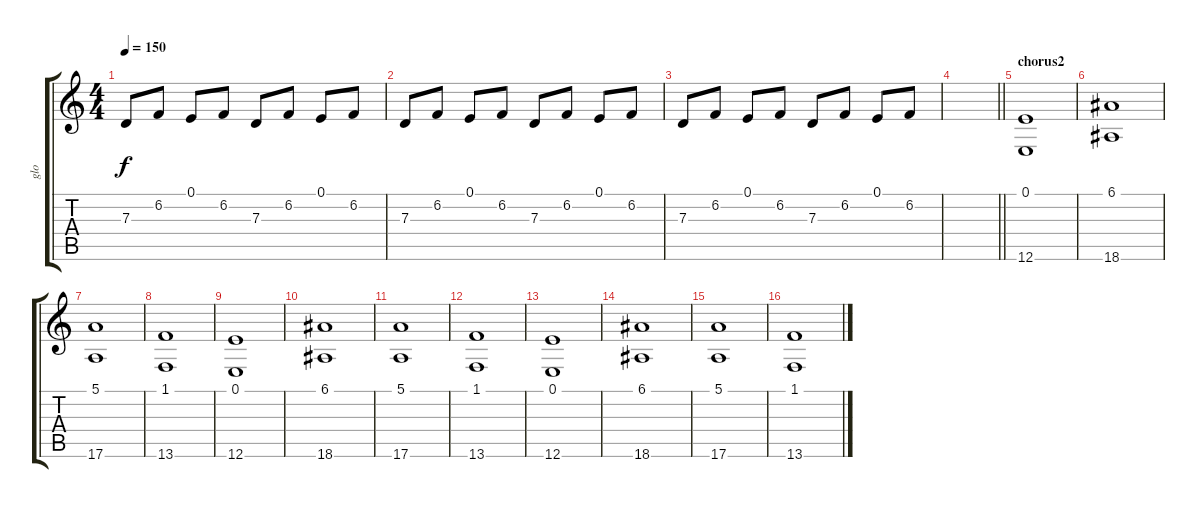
\track ("glo" "glo") {instrument acousticgrandpiano}
\staff {score tabs}
\tuning (E4 B3 G3 D3 A2 E2) {hide}
\ts (4 4)
\tempo 150
\clef g2
\ks c
7.3.8{dy f} 6.2.8 0.1.8 6.2.8 7.3.8 6.2.8 0.1.8 6.2.8 |
7.3.8 6.2.8 0.1.8 6.2.8 7.3.8 6.2.8 0.1.8 6.2.8 |
7.3.8 6.2.8 0.1.8 6.2.8 7.3.8 6.2.8 0.1.8 6.2.8 |
\barLineRight lightlight
|
\section ("" "chorus2")
(0.1 12.6).1{instrument stringensemble1} |
(6.1 18.6).1 |
(5.1 17.6).1 |
(1.1 13.6).1 |
(0.1 12.6).1 |
(6.1 18.6).1 |
(5.1 17.6).1 |
(1.1 13.6).1 |
(0.1 12.6).1 |
(6.1 18.6).1 |
(5.1 17.6).1 |
(1.1 13.6).1
